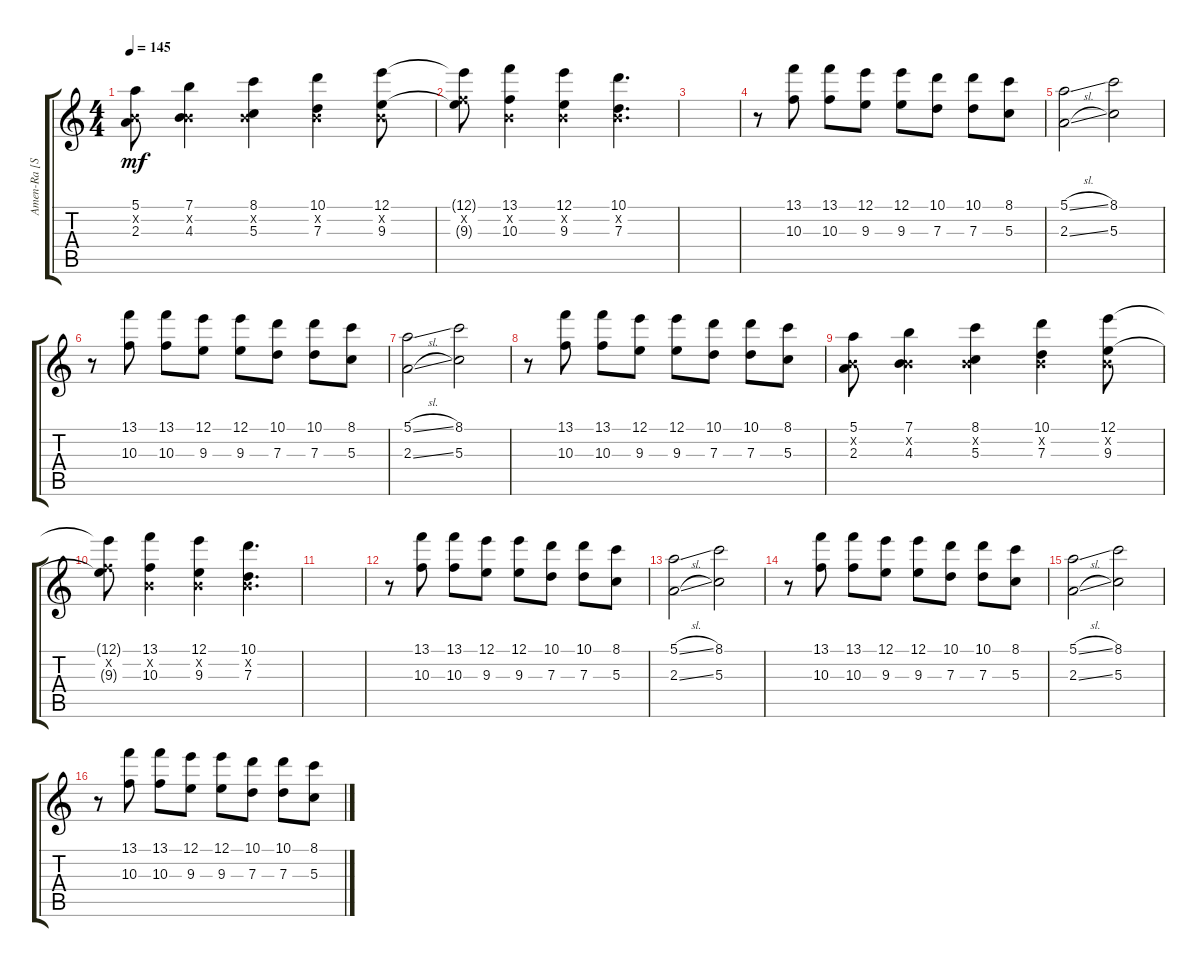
\track ("Amen-Ra [Solo]" "Amen-Ra [S") {instrument overdrivenguitar}
\staff {score tabs}
\tuning (E4 B3 G3 D3 A2 E2) {hide}
\ts (4 4)
\tempo 145
\clef g2
\ks c
(5.1 0.2{x} 2.3).8{dy mf} (7.1 0.2{x} 4.3).4 (8.1 0.2{x} 5.3).4 (10.1 0.2{x} 7.3).4 (12.1 0.2{x} 9.3).8 |
(12.1{t} 6.2{x} 9.3{t}).8 (13.1 0.2{x} 10.3).4 (12.1 0.2{x} 9.3).4 (10.1 0.2{x} 7.3).4{d} |
|
r.8 (13.1 10.3).8 (13.1 10.3).8 (12.1 9.3).8 (12.1 9.3).8 (10.1 7.3).8 (10.1 7.3).8 (8.1 5.3).8 |
(5.1{sl} 2.3{sl}).2 (8.1 5.3).2 |
r.8 (13.1 10.3).8 (13.1 10.3).8 (12.1 9.3).8 (12.1 9.3).8 (10.1 7.3).8 (10.1 7.3).8 (8.1 5.3).8 |
(5.1{sl} 2.3{sl}).2 (8.1 5.3).2 |
r.8 (13.1 10.3).8 (13.1 10.3).8 (12.1 9.3).8 (12.1 9.3).8 (10.1 7.3).8 (10.1 7.3).8 (8.1 5.3).8 |
(5.1 0.2{x} 2.3).8 (7.1 0.2{x} 4.3).4 (8.1 0.2{x} 5.3).4 (10.1 0.2{x} 7.3).4 (12.1 0.2{x} 9.3).8 |
(12.1{t} 6.2{x} 9.3{t}).8 (13.1 0.2{x} 10.3).4 (12.1 0.2{x} 9.3).4 (10.1 0.2{x} 7.3).4{d} |
|
r.8 (13.1 10.3).8 (13.1 10.3).8 (12.1 9.3).8 (12.1 9.3).8 (10.1 7.3).8 (10.1 7.3).8 (8.1 5.3).8 |
(5.1{sl} 2.3{sl}).2 (8.1 5.3).2 |
r.8 (13.1 10.3).8 (13.1 10.3).8 (12.1 9.3).8 (12.1 9.3).8 (10.1 7.3).8 (10.1 7.3).8 (8.1 5.3).8 |
(5.1{sl} 2.3{sl}).2 (8.1 5.3).2 |
r.8 (13.1 10.3).8 (13.1 10.3).8 (12.1 9.3).8 (12.1 9.3).8 (10.1 7.3).8 (10.1 7.3).8 (8.1 5.3).8
